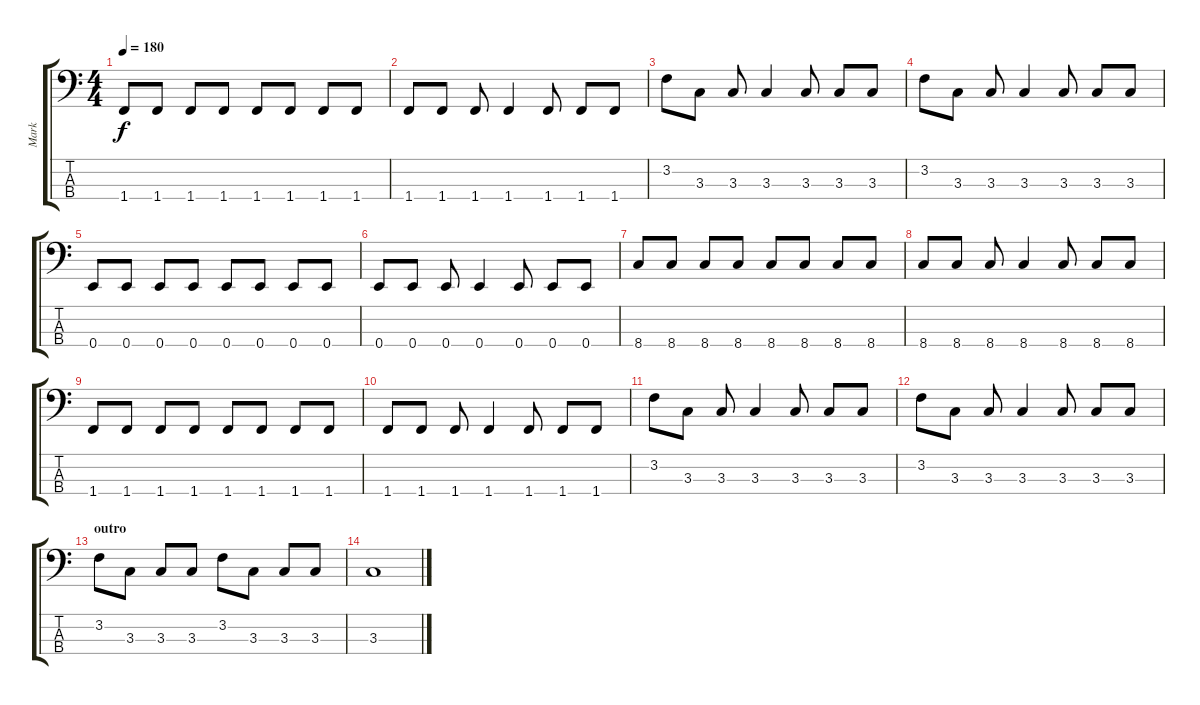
\track ("Mark" "Mark") {instrument electricbassfinger}
\staff {score tabs}
\tuning (G2 D2 A1 E1) {hide}
\ts (4 4)
\tempo 180
\clef f4
\ks c
1.4.8{dy f} 1.4.8 1.4.8 1.4.8 1.4.8 1.4.8 1.4.8 1.4.8 |
1.4.8 1.4.8 1.4.8 1.4.4 1.4.8 1.4.8 1.4.8 |
3.2.8 3.3.8 3.3.8 3.3.4 3.3.8 3.3.8 3.3.8 |
3.2.8 3.3.8 3.3.8 3.3.4 3.3.8 3.3.8 3.3.8 |
0.4.8 0.4.8 0.4.8 0.4.8 0.4.8 0.4.8 0.4.8 0.4.8 |
0.4.8 0.4.8 0.4.8 0.4.4 0.4.8 0.4.8 0.4.8 |
8.4.8 8.4.8 8.4.8 8.4.8 8.4.8 8.4.8 8.4.8 8.4.8 |
8.4.8 8.4.8 8.4.8 8.4.4 8.4.8 8.4.8 8.4.8 |
1.4.8 1.4.8 1.4.8 1.4.8 1.4.8 1.4.8 1.4.8 1.4.8 |
1.4.8 1.4.8 1.4.8 1.4.4 1.4.8 1.4.8 1.4.8 |
3.2.8 3.3.8 3.3.8 3.3.4 3.3.8 3.3.8 3.3.8 |
3.2.8 3.3.8 3.3.8 3.3.4 3.3.8 3.3.8 3.3.8 |
\section ("" "outro")
3.2.8 3.3.8 3.3.8 3.3.8 3.2.8 3.3.8 3.3.8 3.3.8 |
3.3.1
